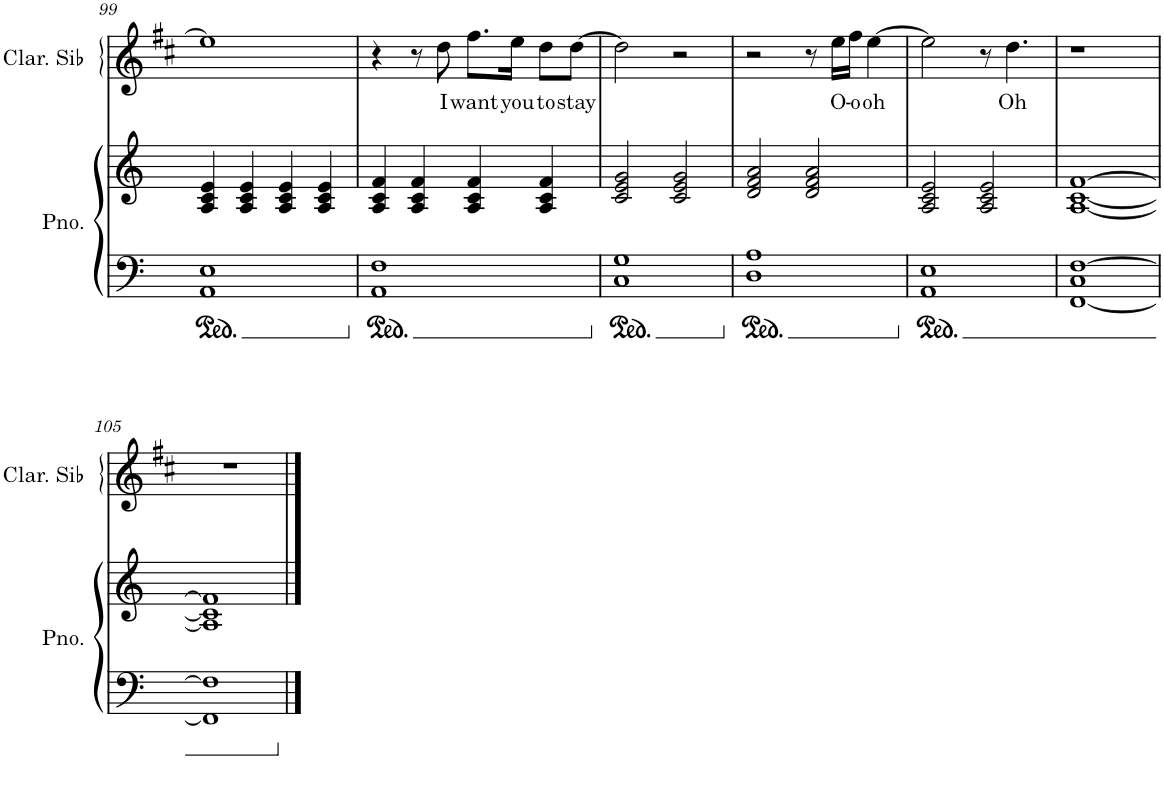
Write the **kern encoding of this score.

**kern	**kern	**kern	**text
*part2	*part2	*part1	*part1
*staff3	*staff2	*staff1	*staff1
*I"Piano	*	*I"Clarinette en Sib	*
*I'Pno.	*	*I'Clar. Sib	*
!!LO:PB:g=z
*clefF4	*clefG2	*clefG2	*
*	*	*Trd1c2	*
*k[]	*k[]	*k[f#c#]	*
*M4/4	*M4/4	*M4/4	*
=99	=99	=99	=99
1AA 1E	4A/ 4c/ 4e/	1ee]	.
.	4A/ 4c/ 4e/	.	.
.	4A/ 4c/ 4e/	.	.
.	4A/ 4c/ 4e/	.	.
=100	=100	=100	=100
1AA 1F	4A/ 4c/ 4f/	4r	.
.	4A/ 4c/ 4f/	8r	.
!	!	!	!LO:LY:b
.	.	8dd\	I
!	!	!	!LO:LY:b
.	4A/ 4c/ 4f/	8.ff#\L	want
!	!	!	!LO:LY:b
.	.	16ee\Jk	you
!	!	!	!LO:LY:b
.	4A/ 4c/ 4f/	8dd\L	to
!	!	!	!LO:LY:b
.	.	[8dd\J	stay
=101	=101	=101	=101
1C 1G	2c/ 2e/ 2g/	2dd\]	.
.	2c/ 2e/ 2g/	2r	.
=102	=102	=102	=102
1D 1A	2d/ 2f/ 2a/	2r	.
.	2d/ 2f/ 2a/	8r	.
!	!	!	!LO:LY:b
.	.	16ee\LL	O-
!	!	!	!LO:LY:b
.	.	16ff#\JJ	-o-
!	!	!	!LO:LY:b
.	.	[4ee\	-oh
=103	=103	=103	=103
1AA 1E	2A/ 2c/ 2e/	2ee\]	.
.	2A/ 2c/ 2e/	8r	.
!	!	!	!LO:LY:b
.	.	4.dd\	Oh
=104	=104	=104	=104
[1FF 1C [1F	[1A [1c [1f	1r	.
!!LO:LB:g=z
=105	=105	=105	=105
1FF] 1F]	1A] 1c] 1f]	1r	.
==	==	==	==
*-	*-	*-	*-
